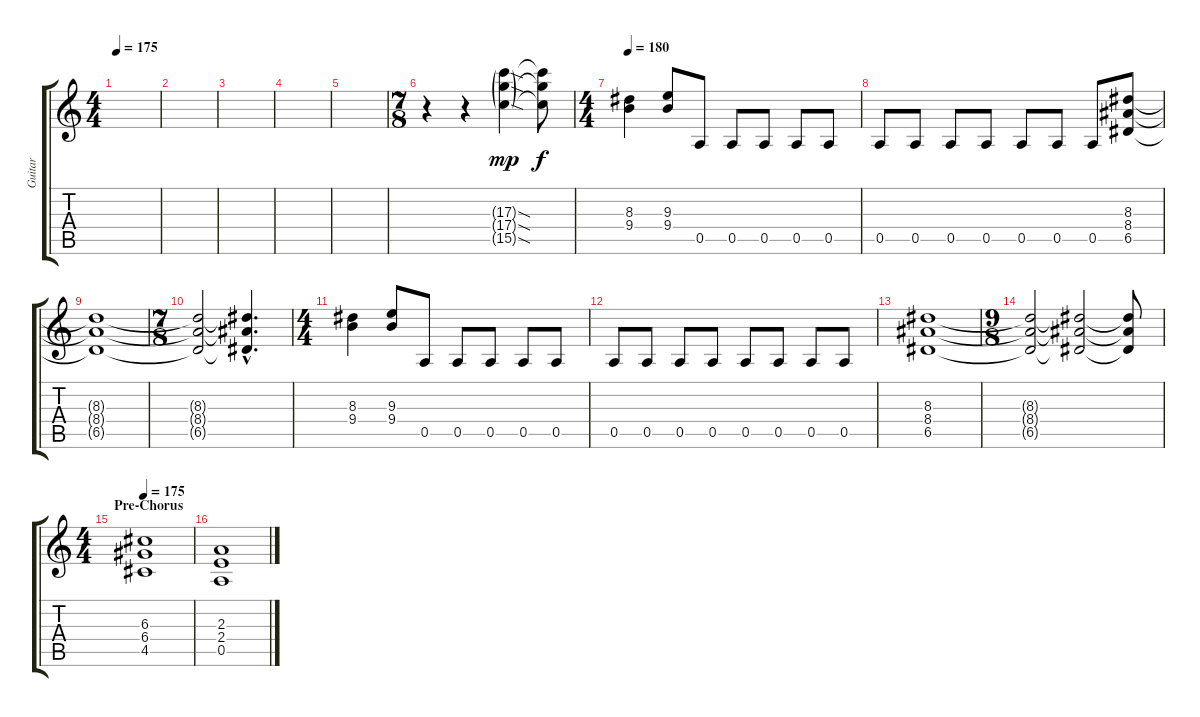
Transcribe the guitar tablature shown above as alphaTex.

\track ("Guitar" "Guitar") {instrument distortionguitar}
\staff {score tabs}
\tuning (E4 B3 G3 D3 A2 E2) {hide}
\ts (4 4)
\tempo 175
\clef g2
\ks c
|
|
|
|
|
\ts (7 8)
r.4 r.4 (17.3{sod g} 17.4{sod g} 15.5{sod g}).4{dy mp} (17.3{t} 17.4{t} 15.5{t}).8{dy f} |
\ts (4 4)
\tempo 180
(8.3 9.4).4 (9.3 9.4).8 0.5.8 0.5.8 0.5.8 0.5.8 0.5.8 |
0.5.8 0.5.8 0.5.8 0.5.8 0.5.8 0.5.8 0.5.8 (8.3 8.4 6.5).8 |
(8.3{t} 8.4{t} 6.5{t}).1 |
\ts (7 8)
(8.3{t} 8.4{t} 6.5{t}).2 (8.3{hac t} 8.4{hac t} 6.5{hac t}).4{d} |
\ts (4 4)
(8.3 9.4).4 (9.3 9.4).8 0.5.8 0.5.8 0.5.8 0.5.8 0.5.8 |
0.5.8 0.5.8 0.5.8 0.5.8 0.5.8 0.5.8 0.5.8 0.5.8 |
(8.3 8.4 6.5).1 |
\ts (9 8)
(8.3{t} 8.4{t} 6.5{t}).2 (8.3{t} 8.4{t} 6.5{t}).2 (8.3{t} 8.4{t} 6.5{t}).8 |
\ts (4 4)
\section ("" "Pre-Chorus")
\tempo 175
(6.3 6.4 4.5).1 |
(2.3 2.4 0.5).1
